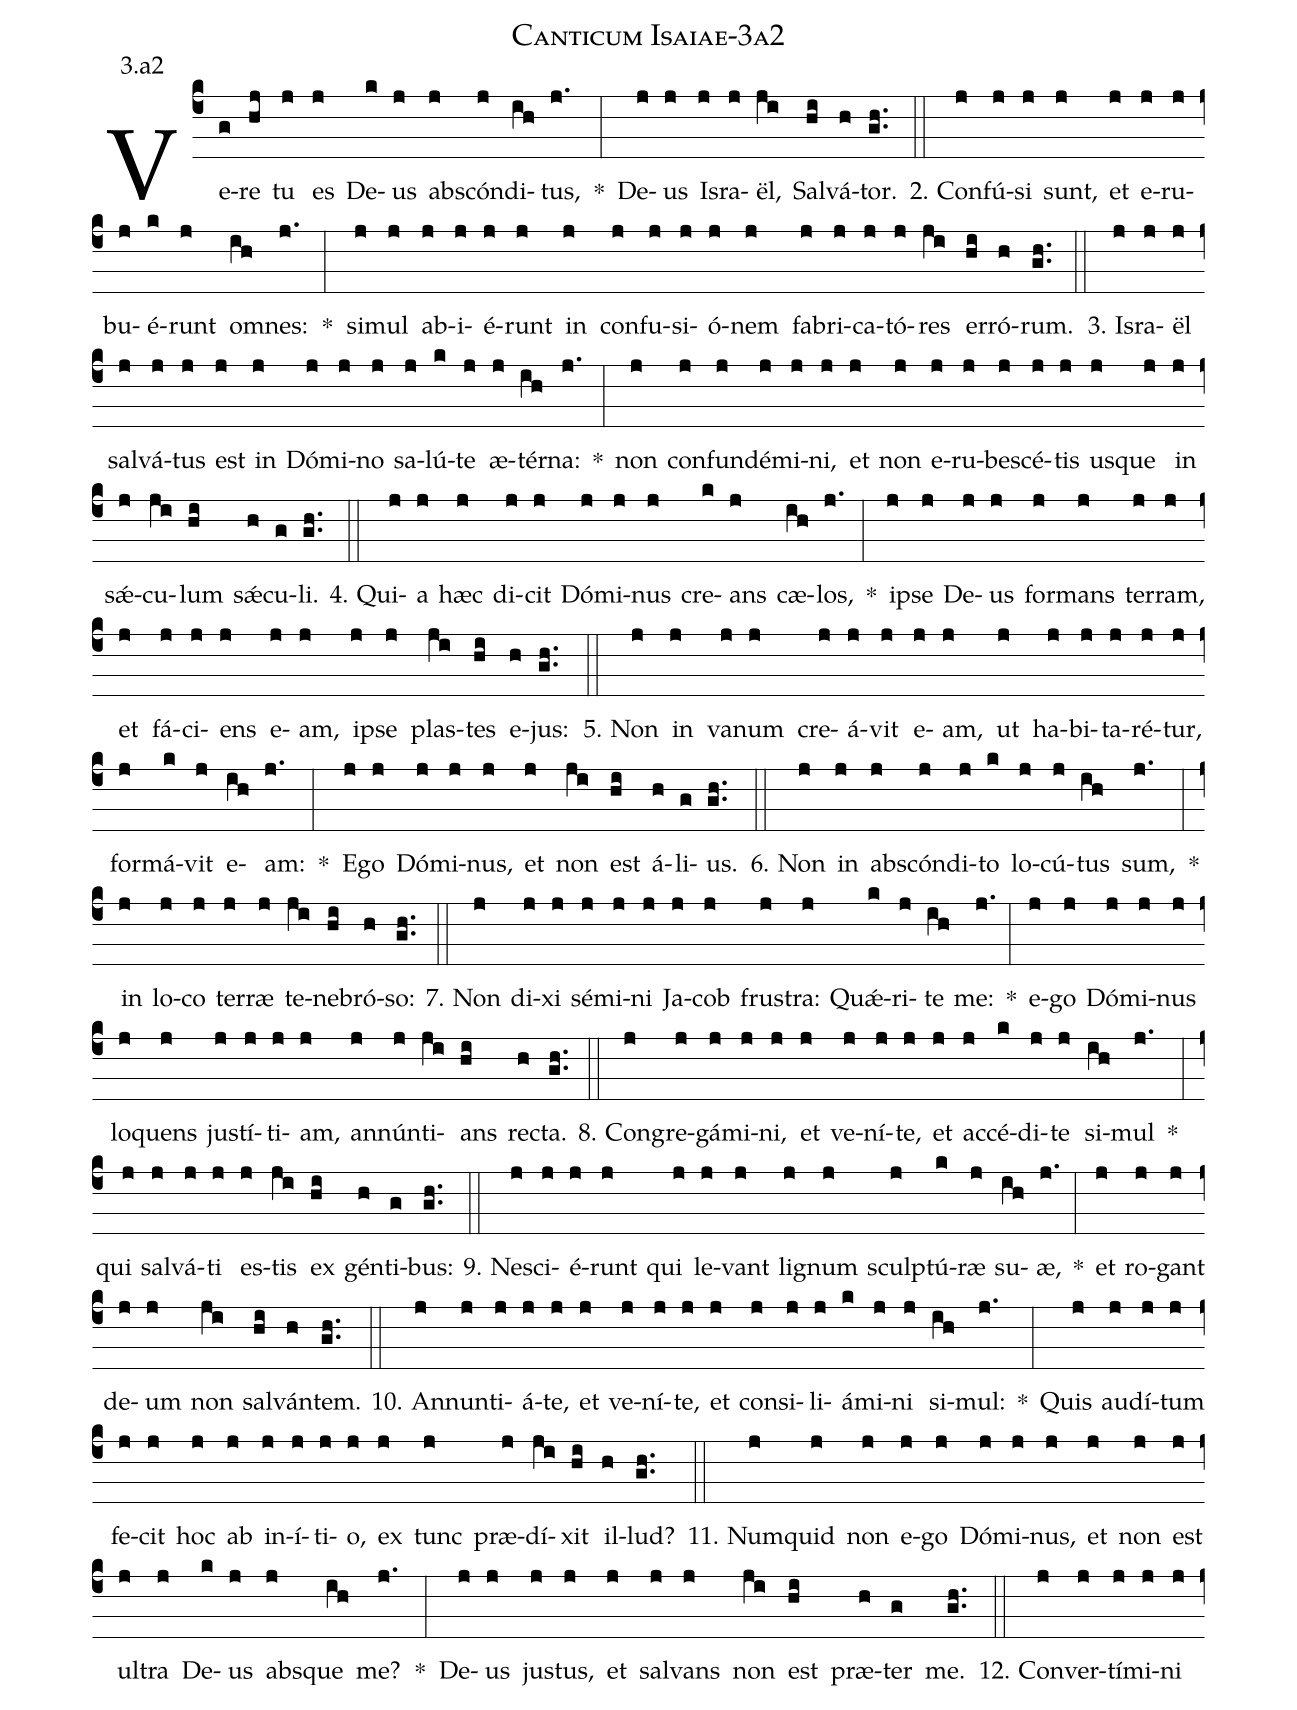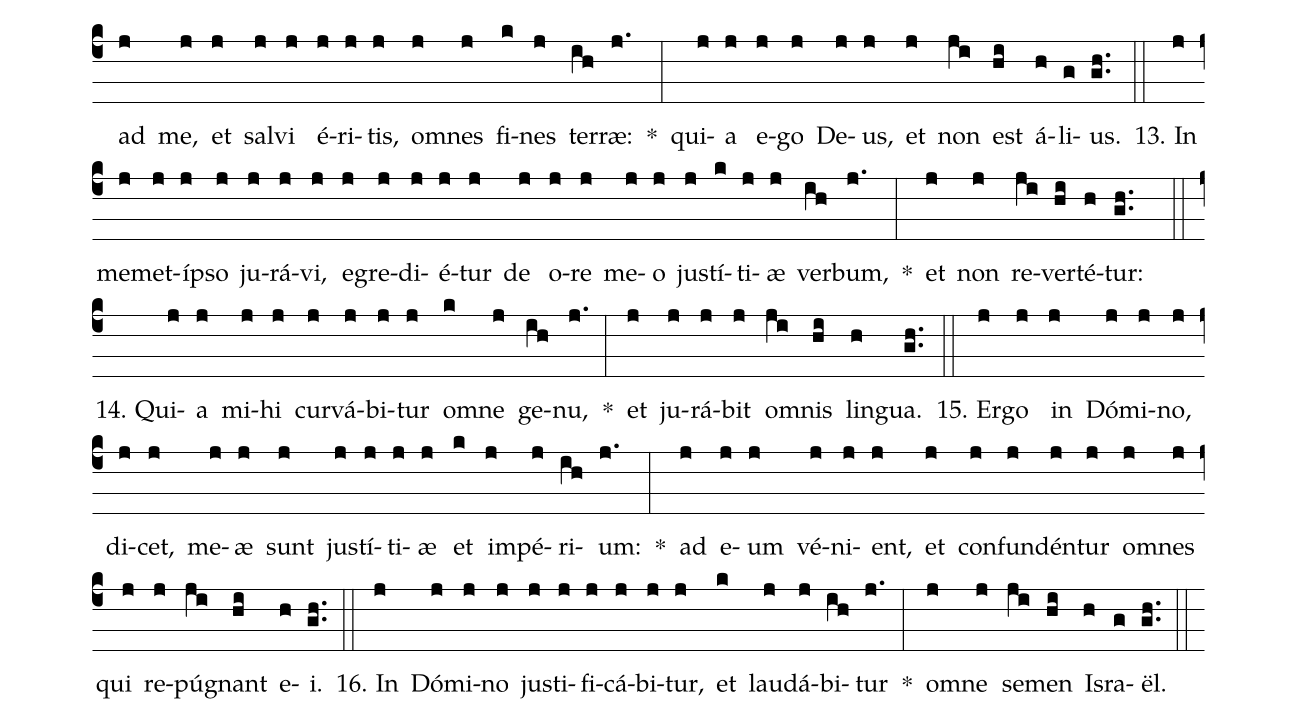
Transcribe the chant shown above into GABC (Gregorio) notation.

name: Canticum Isaiae-3a2;
annotation: 3.a2;
%%
(c4)Ve(g)re(hj) tu(j) es(j) De(k)us(j) abs(j)cón(j)di(ih)tus,(j.) *(:) De(j)us(j) Is(j)ra(j)ël,(ji) Sal(hi)vá(h)tor.(gh..) (::)
2. Con(j)fú(j)si(j) sunt,(j) et(j) e(j)ru(j)bu(j)é(k)runt(j) om(ih)nes:(j.) *(:) si(j)mul(j) ab(j)i(j)é(j)runt(j) in(j) con(j)fu(j)si(j)ó(j)nem(j) fa(j)bri(j)ca(j)tó(j)res(ji) er(hi)ró(h)rum.(gh..) (::)
3. Is(j)ra(j)ël(j) sal(j)vá(j)tus(j) est(j) in(j) Dó(j)mi(j)no(j) sa(j)lú(k)te(j) æ(j)tér(ih)na:(j.) *(:) non(j) con(j)fun(j)dé(j)mi(j)ni,(j) et(j) non(j) e(j)ru(j)be(j)scé(j)tis(j) us(j)que(j) in(j) sǽ(j)cu(ji)lum(hi) sǽ(h)cu(g)li.(gh..) (::)
4. Qui(j)a(j) hæc(j) di(j)cit(j) Dó(j)mi(j)nus(j) cre(k)ans(j) cæ(ih)los,(j.) *(:) ip(j)se(j) De(j)us(j) for(j)mans(j) ter(j)ram,(j) et(j) fá(j)ci(j)ens(j) e(j)am,(j) ip(j)se(j) plas(ji)tes(hi) e(h)jus:(gh..) (::)
5. Non(j) in(j) va(j)num(j) cre(j)á(j)vit(j) e(j)am,(j) ut(j) ha(j)bi(j)ta(j)ré(j)tur,(j) for(j)má(k)vit(j) e(ih)am:(j.) *(:) E(j)go(j) Dó(j)mi(j)nus,(j) et(j) non(ji) est(hi) á(h)li(g)us.(gh..) (::)
6. Non(j) in(j) abs(j)cón(j)di(j)to(k) lo(j)cú(j)tus(ih) sum,(j.) *(:) in(j) lo(j)co(j) ter(j)ræ(j) te(ji)ne(hi)bró(h)so:(gh..) (::)
7. Non(j) di(j)xi(j) sé(j)mi(j)ni(j) Ja(j)cob(j) frus(j)tra:(j) Quǽ(k)ri(j)te(ih) me:(j.) *(:) e(j)go(j) Dó(j)mi(j)nus(j) lo(j)quens(j) jus(j)tí(j)ti(j)am,(j) an(j)nún(j)ti(ji)ans(hi) rec(h)ta.(gh..) (::)
8. Con(j)gre(j)gá(j)mi(j)ni,(j) et(j) ve(j)ní(j)te,(j) et(j) ac(j)cé(k)di(j)te(j) si(ih)mul(j.) *(:) qui(j) sal(j)vá(j)ti(j) es(j)tis(ji) ex(hi) gén(h)ti(g)bus:(gh..) (::)
9. Ne(j)sci(j)é(j)runt(j) qui(j) le(j)vant(j) li(j)gnum(j) sculp(j)tú(k)ræ(j) su(ih)æ,(j.) *(:) et(j) ro(j)gant(j) de(j)um(j) non(ji) sal(hi)ván(h)tem.(gh..) (::)
10. An(j)nun(j)ti(j)á(j)te,(j) et(j) ve(j)ní(j)te,(j) et(j) con(j)si(j)li(j)á(k)mi(j)ni(j) si(ih)mul:(j.) *(:) Quis(j) au(j)dí(j)tum(j) fe(j)cit(j) hoc(j) ab(j) in(j)í(j)ti(j)o,(j) ex(j) tunc(j) præ(j)dí(ji)xit(hi) il(h)lud?(gh..) (::)
11. Num(j)quid(j) non(j) e(j)go(j) Dó(j)mi(j)nus,(j) et(j) non(j) est(j) ul(j)tra(j) De(k)us(j) abs(j)que(ih) me?(j.) *(:) De(j)us(j) jus(j)tus,(j) et(j) sal(j)vans(j) non(ji) est(hi) præ(h)ter(g) me.(gh..) (::)
12. Con(j)ver(j)tí(j)mi(j)ni(j) ad(j) me,(j) et(j) sal(j)vi(j) é(j)ri(j)tis,(j) om(j)nes(j) fi(k)nes(j) ter(ih)ræ:(j.) *(:) qui(j)a(j) e(j)go(j) De(j)us,(j) et(j) non(ji) est(hi) á(h)li(g)us.(gh..) (::)
13. In(j) me(j)met(j)íp(j)so(j) ju(j)rá(j)vi,(j) e(j)gre(j)di(j)é(j)tur(j) de(j) o(j)re(j) me(j)o(j) jus(j)tí(k)ti(j)æ(j) ver(ih)bum,(j.) *(:) et(j) non(j) re(ji)ver(hi)té(h)tur:(gh..) (::)
14. Qui(j)a(j) mi(j)hi(j) cur(j)vá(j)bi(j)tur(j) om(k)ne(j) ge(ih)nu,(j.) *(:) et(j) ju(j)rá(j)bit(j) om(ji)nis(hi) lin(h)gua.(gh..) (::)
15. Er(j)go(j) in(j) Dó(j)mi(j)no,(j) di(j)cet,(j) me(j)æ(j) sunt(j) jus(j)tí(j)ti(j)æ(j) et(k) im(j)pé(j)ri(ih)um:(j.) *(:) ad(j) e(j)um(j) vé(j)ni(j)ent,(j) et(j) con(j)fun(j)dén(j)tur(j) om(j)nes(j) qui(j) re(j)pú(ji)gnant(hi) e(h)i.(gh..) (::)
16. In(j) Dó(j)mi(j)no(j) jus(j)ti(j)fi(j)cá(j)bi(j)tur,(j) et(k) lau(j)dá(j)bi(ih)tur(j.) *(:) om(j)ne(j) se(ji)men(hi) Is(h)ra(g)ël.(gh..) (::)
